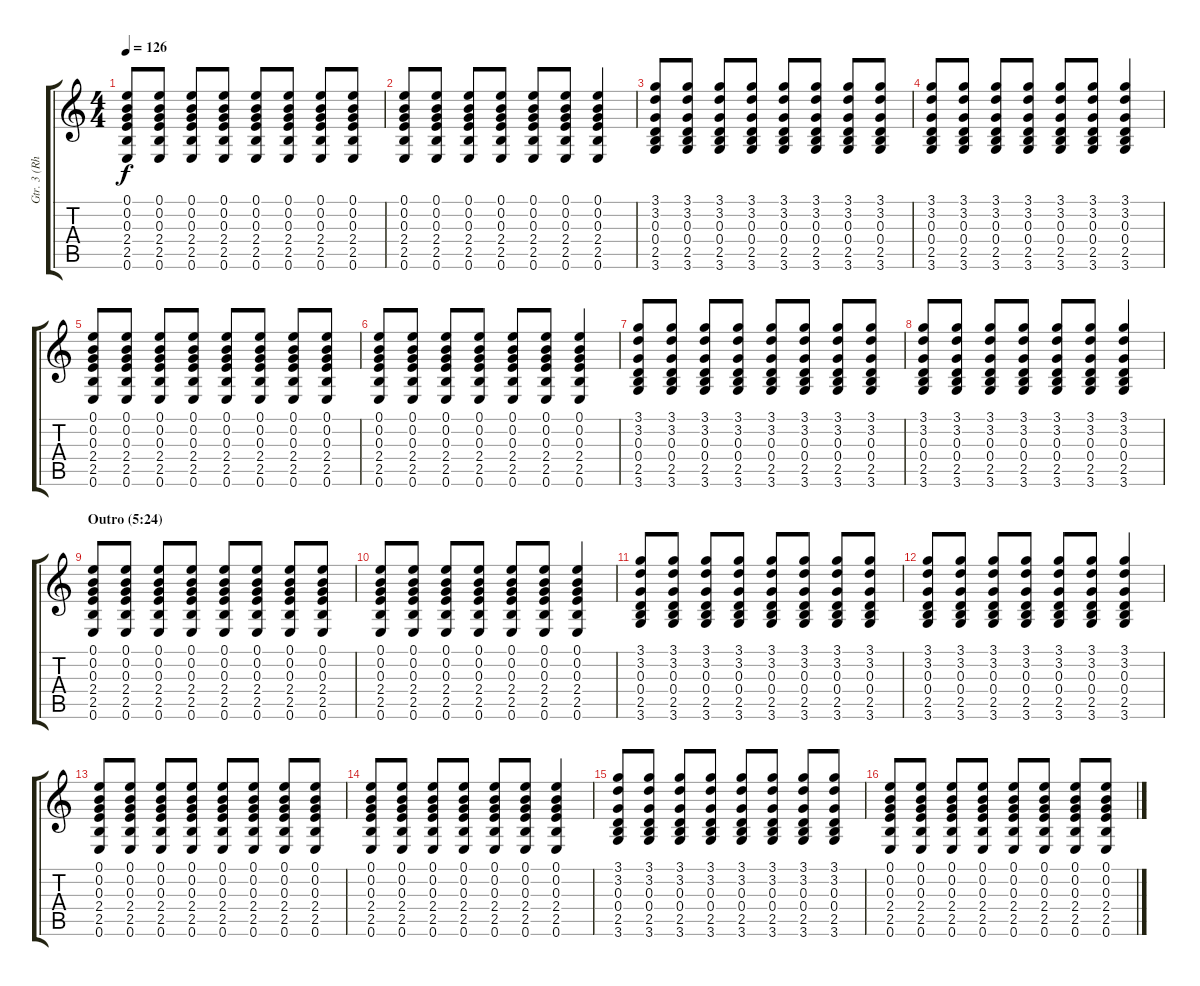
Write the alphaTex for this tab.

\track ("Gtr. 3 (Rhythm)" "Gtr. 3 (Rh") {instrument acousticguitarsteel}
\staff {score tabs}
\tuning (E4 B3 G3 D3 A2 E2) {hide}
\ts (4 4)
\tempo 126
\clef g2
\ks c
(0.1 0.2 0.3 2.4 2.5 0.6).8{dy f} (0.1 0.2 0.3 2.4 2.5 0.6).8 (0.1 0.2 0.3 2.4 2.5 0.6).8 (0.1 0.2 0.3 2.4 2.5 0.6).8 (0.1 0.2 0.3 2.4 2.5 0.6).8 (0.1 0.2 0.3 2.4 2.5 0.6).8 (0.1 0.2 0.3 2.4 2.5 0.6).8 (0.1 0.2 0.3 2.4 2.5 0.6).8 |
(0.1 0.2 0.3 2.4 2.5 0.6).8 (0.1 0.2 0.3 2.4 2.5 0.6).8 (0.1 0.2 0.3 2.4 2.5 0.6).8 (0.1 0.2 0.3 2.4 2.5 0.6).8 (0.1 0.2 0.3 2.4 2.5 0.6).8 (0.1 0.2 0.3 2.4 2.5 0.6).8 (0.1 0.2 0.3 2.4 2.5 0.6).4 |
(3.1 3.2 0.3 0.4 2.5 3.6).8 (3.1 3.2 0.3 0.4 2.5 3.6).8 (3.1 3.2 0.3 0.4 2.5 3.6).8 (3.1 3.2 0.3 0.4 2.5 3.6).8 (3.1 3.2 0.3 0.4 2.5 3.6).8 (3.1 3.2 0.3 0.4 2.5 3.6).8 (3.1 3.2 0.3 0.4 2.5 3.6).8 (3.1 3.2 0.3 0.4 2.5 3.6).8 |
(3.1 3.2 0.3 0.4 2.5 3.6).8 (3.1 3.2 0.3 0.4 2.5 3.6).8 (3.1 3.2 0.3 0.4 2.5 3.6).8 (3.1 3.2 0.3 0.4 2.5 3.6).8 (3.1 3.2 0.3 0.4 2.5 3.6).8 (3.1 3.2 0.3 0.4 2.5 3.6).8 (3.1 3.2 0.3 0.4 2.5 3.6).4 |
(0.1 0.2 0.3 2.4 2.5 0.6).8 (0.1 0.2 0.3 2.4 2.5 0.6).8 (0.1 0.2 0.3 2.4 2.5 0.6).8 (0.1 0.2 0.3 2.4 2.5 0.6).8 (0.1 0.2 0.3 2.4 2.5 0.6).8 (0.1 0.2 0.3 2.4 2.5 0.6).8 (0.1 0.2 0.3 2.4 2.5 0.6).8 (0.1 0.2 0.3 2.4 2.5 0.6).8 |
(0.1 0.2 0.3 2.4 2.5 0.6).8 (0.1 0.2 0.3 2.4 2.5 0.6).8 (0.1 0.2 0.3 2.4 2.5 0.6).8 (0.1 0.2 0.3 2.4 2.5 0.6).8 (0.1 0.2 0.3 2.4 2.5 0.6).8 (0.1 0.2 0.3 2.4 2.5 0.6).8 (0.1 0.2 0.3 2.4 2.5 0.6).4 |
(3.1 3.2 0.3 0.4 2.5 3.6).8 (3.1 3.2 0.3 0.4 2.5 3.6).8 (3.1 3.2 0.3 0.4 2.5 3.6).8 (3.1 3.2 0.3 0.4 2.5 3.6).8 (3.1 3.2 0.3 0.4 2.5 3.6).8 (3.1 3.2 0.3 0.4 2.5 3.6).8 (3.1 3.2 0.3 0.4 2.5 3.6).8 (3.1 3.2 0.3 0.4 2.5 3.6).8 |
(3.1 3.2 0.3 0.4 2.5 3.6).8 (3.1 3.2 0.3 0.4 2.5 3.6).8 (3.1 3.2 0.3 0.4 2.5 3.6).8 (3.1 3.2 0.3 0.4 2.5 3.6).8 (3.1 3.2 0.3 0.4 2.5 3.6).8 (3.1 3.2 0.3 0.4 2.5 3.6).8 (3.1 3.2 0.3 0.4 2.5 3.6).4 |
\section ("" "Outro (5:24)")
(0.1 0.2 0.3 2.4 2.5 0.6).8 (0.1 0.2 0.3 2.4 2.5 0.6).8 (0.1 0.2 0.3 2.4 2.5 0.6).8 (0.1 0.2 0.3 2.4 2.5 0.6).8 (0.1 0.2 0.3 2.4 2.5 0.6).8 (0.1 0.2 0.3 2.4 2.5 0.6).8 (0.1 0.2 0.3 2.4 2.5 0.6).8 (0.1 0.2 0.3 2.4 2.5 0.6).8 |
(0.1 0.2 0.3 2.4 2.5 0.6).8 (0.1 0.2 0.3 2.4 2.5 0.6).8 (0.1 0.2 0.3 2.4 2.5 0.6).8 (0.1 0.2 0.3 2.4 2.5 0.6).8 (0.1 0.2 0.3 2.4 2.5 0.6).8 (0.1 0.2 0.3 2.4 2.5 0.6).8 (0.1 0.2 0.3 2.4 2.5 0.6).4 |
(3.1 3.2 0.3 0.4 2.5 3.6).8 (3.1 3.2 0.3 0.4 2.5 3.6).8 (3.1 3.2 0.3 0.4 2.5 3.6).8 (3.1 3.2 0.3 0.4 2.5 3.6).8 (3.1 3.2 0.3 0.4 2.5 3.6).8 (3.1 3.2 0.3 0.4 2.5 3.6).8 (3.1 3.2 0.3 0.4 2.5 3.6).8 (3.1 3.2 0.3 0.4 2.5 3.6).8 |
(3.1 3.2 0.3 0.4 2.5 3.6).8 (3.1 3.2 0.3 0.4 2.5 3.6).8 (3.1 3.2 0.3 0.4 2.5 3.6).8 (3.1 3.2 0.3 0.4 2.5 3.6).8 (3.1 3.2 0.3 0.4 2.5 3.6).8 (3.1 3.2 0.3 0.4 2.5 3.6).8 (3.1 3.2 0.3 0.4 2.5 3.6).4 |
(0.1 0.2 0.3 2.4 2.5 0.6).8 (0.1 0.2 0.3 2.4 2.5 0.6).8 (0.1 0.2 0.3 2.4 2.5 0.6).8 (0.1 0.2 0.3 2.4 2.5 0.6).8 (0.1 0.2 0.3 2.4 2.5 0.6).8 (0.1 0.2 0.3 2.4 2.5 0.6).8 (0.1 0.2 0.3 2.4 2.5 0.6).8 (0.1 0.2 0.3 2.4 2.5 0.6).8 |
(0.1 0.2 0.3 2.4 2.5 0.6).8 (0.1 0.2 0.3 2.4 2.5 0.6).8 (0.1 0.2 0.3 2.4 2.5 0.6).8 (0.1 0.2 0.3 2.4 2.5 0.6).8 (0.1 0.2 0.3 2.4 2.5 0.6).8 (0.1 0.2 0.3 2.4 2.5 0.6).8 (0.1 0.2 0.3 2.4 2.5 0.6).4 |
(3.1 3.2 0.3 0.4 2.5 3.6).8 (3.1 3.2 0.3 0.4 2.5 3.6).8 (3.1 3.2 0.3 0.4 2.5 3.6).8 (3.1 3.2 0.3 0.4 2.5 3.6).8 (3.1 3.2 0.3 0.4 2.5 3.6).8 (3.1 3.2 0.3 0.4 2.5 3.6).8 (3.1 3.2 0.3 0.4 2.5 3.6).8 (3.1 3.2 0.3 0.4 2.5 3.6).8 |
(0.1 0.2 0.3 2.4 2.5 0.6).8 (0.1 0.2 0.3 2.4 2.5 0.6).8 (0.1 0.2 0.3 2.4 2.5 0.6).8 (0.1 0.2 0.3 2.4 2.5 0.6).8 (0.1 0.2 0.3 2.4 2.5 0.6).8 (0.1 0.2 0.3 2.4 2.5 0.6).8 (0.1 0.2 0.3 2.4 2.5 0.6).8 (0.1 0.2 0.3 2.4 2.5 0.6).8
